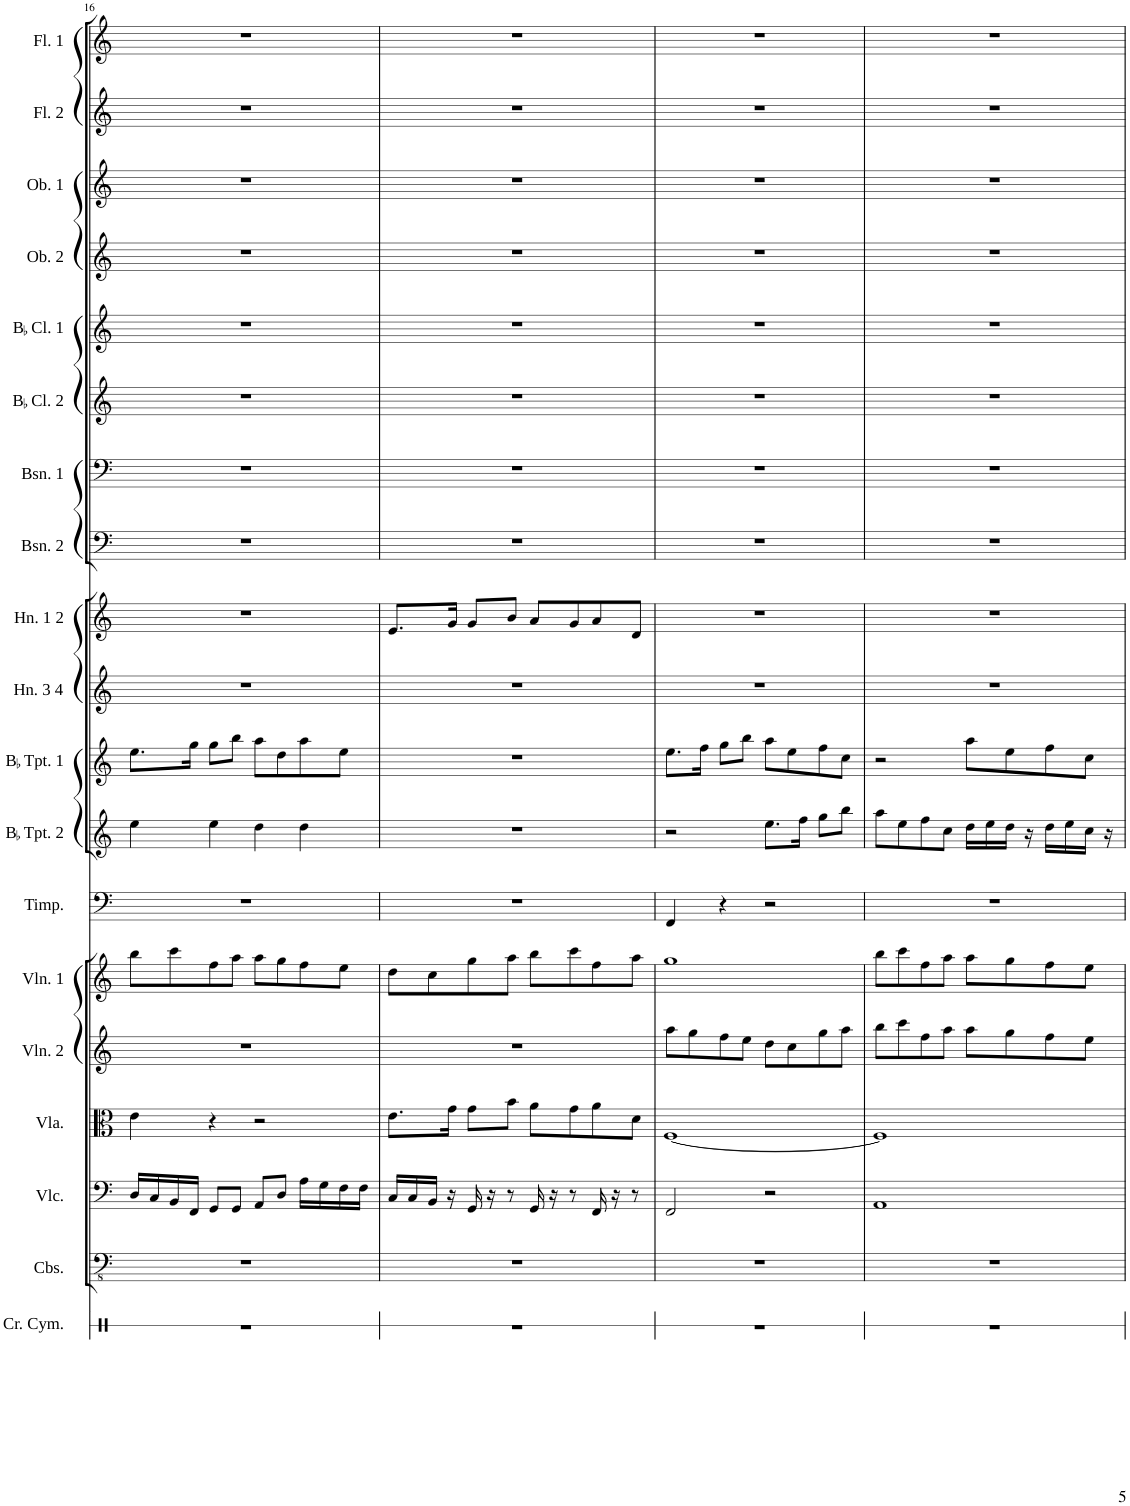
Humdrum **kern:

**kern	**kern	**kern	**kern	**kern	**kern	**kern	**kern	**kern	**kern	**kern	**kern	**kern	**kern	**kern	**kern	**kern	**kern	**kern
*part19	*part18	*part17	*part16	*part15	*part14	*part13	*part12	*part11	*part10	*part9	*part8	*part7	*part6	*part5	*part4	*part3	*part2	*part1
*staff19	*staff18	*staff17	*staff16	*staff15	*staff14	*staff13	*staff12	*staff11	*staff10	*staff9	*staff8	*staff7	*staff6	*staff5	*staff4	*staff3	*staff2	*staff1
*I"Crash Cymbal	*I"Contrabass	*I"Violoncello	*I"Viola	*I"Violin 2	*I"Violin 1	*I"Timpani	*I"BaccidentalFlat Trumpet 2	*I"BaccidentalFlat Trumpet 1	*I"Horn 3 4	*I"Horn 1 2	*I"Bassoon 2	*I"Bassoon 1	*I"BaccidentalFlat Clarinet 2	*I"BaccidentalFlat Clarinet 1	*I"Oboe 2	*I"Oboe 1	*I"Flute 2	*I"Flute 1
*I'Cr. Cym.	*I'Cbs.	*I'Vlc.	*I'Vla.	*I'Vln. 2	*I'Vln. 1	*I'Timp.	*I'BaccidentalFlat Tpt. 2	*I'BaccidentalFlat Tpt. 1	*I'Hn. 3 4	*I'Hn. 1 2	*I'Bsn. 2	*I'Bsn. 1	*I'BaccidentalFlat Cl. 2	*I'BaccidentalFlat Cl. 1	*I'Ob. 2	*I'Ob. 1	*I'Fl. 2	*I'Fl. 1
!!LO:PB:g=z
*clefX	*clefFv4	*clefF4	*clefC3	*clefG2	*clefG2	*clefF4	*clefG2	*clefG2	*clefG2	*clefG2	*clefF4	*clefF4	*clefG2	*clefG2	*clefG2	*clefG2	*clefG2	*clefG2
*	*	*	*	*	*	*	*ITrd1c2	*ITrd1c2	*ITrd4c7	*ITrd4c7	*	*	*ITrd1c2	*ITrd1c2	*	*	*	*
*k[]	*k[]	*k[]	*k[]	*k[]	*k[]	*k[]	*k[]	*k[]	*k[]	*k[]	*k[]	*k[]	*k[]	*k[]	*k[]	*k[]	*k[]	*k[]
*M4/4	*M4/4	*M4/4	*M4/4	*M4/4	*M4/4	*M4/4	*M4/4	*M4/4	*M4/4	*M4/4	*M4/4	*M4/4	*M4/4	*M4/4	*M4/4	*M4/4	*M4/4	*M4/4
=16	=16	=16	=16	=16	=16	=16	=16	=16	=16	=16	=16	=16	=16	=16	=16	=16	=16	=16
1r	1r	16D/LL	4e\	1r	8bb\L	1r	4ee\	8.ee\L	1r	1r	1r	1r	1r	1r	1r	1r	1r	1r
.	.	16C/	.	.	.	.	.	.	.	.	.	.	.	.	.	.	.	.
.	.	16BB/	.	.	8ccc\	.	.	.	.	.	.	.	.	.	.	.	.	.
.	.	16FF/JJ	.	.	.	.	.	16gg\Jk	.	.	.	.	.	.	.	.	.	.
.	.	8GG/L	4r	.	8ff\	.	4ee\	8gg\L	.	.	.	.	.	.	.	.	.	.
.	.	8GG/J	.	.	8aa\J	.	.	8bb\J	.	.	.	.	.	.	.	.	.	.
.	.	8AA/L	2r	.	8aa\L	.	4dd\	8aa\L	.	.	.	.	.	.	.	.	.	.
.	.	8D/J	.	.	8gg\	.	.	8dd\	.	.	.	.	.	.	.	.	.	.
.	.	16A\LL	.	.	8ff\	.	4dd\	8aa\	.	.	.	.	.	.	.	.	.	.
.	.	16G\	.	.	.	.	.	.	.	.	.	.	.	.	.	.	.	.
.	.	16F\	.	.	8ee\J	.	.	8ee\J	.	.	.	.	.	.	.	.	.	.
.	.	16F\JJ	.	.	.	.	.	.	.	.	.	.	.	.	.	.	.	.
=17	=17	=17	=17	=17	=17	=17	=17	=17	=17	=17	=17	=17	=17	=17	=17	=17	=17	=17
1r	1r	16C/LL	8.e\L	1r	8dd\L	1r	1r	1r	1r	8.e/L	1r	1r	1r	1r	1r	1r	1r	1r
.	.	16C/	.	.	.	.	.	.	.	.	.	.	.	.	.	.	.	.
.	.	16BB/JJ	.	.	8cc\	.	.	.	.	.	.	.	.	.	.	.	.	.
.	.	16r	16g\Jk	.	.	.	.	.	.	16g/Jk	.	.	.	.	.	.	.	.
.	.	16GG/	8g\L	.	8gg\	.	.	.	.	8g/L	.	.	.	.	.	.	.	.
.	.	16r	.	.	.	.	.	.	.	.	.	.	.	.	.	.	.	.
.	.	8r	8b\J	.	8aa\J	.	.	.	.	8b/J	.	.	.	.	.	.	.	.
.	.	16GG/	8a\L	.	8bb\L	.	.	.	.	8a/L	.	.	.	.	.	.	.	.
.	.	16r	.	.	.	.	.	.	.	.	.	.	.	.	.	.	.	.
.	.	8r	8g\	.	8ccc\	.	.	.	.	8g/	.	.	.	.	.	.	.	.
.	.	16FF/	8a\	.	8ff\	.	.	.	.	8a/	.	.	.	.	.	.	.	.
.	.	16r	.	.	.	.	.	.	.	.	.	.	.	.	.	.	.	.
.	.	8r	8d\J	.	8aa\J	.	.	.	.	8d/J	.	.	.	.	.	.	.	.
=18	=18	=18	=18	=18	=18	=18	=18	=18	=18	=18	=18	=18	=18	=18	=18	=18	=18	=18
1r	1r	2FF/	[1F	8aa\L	1gg	4FF/	2r	8.ee\L	1r	1r	1r	1r	1r	1r	1r	1r	1r	1r
.	.	.	.	8gg\	.	.	.	.	.	.	.	.	.	.	.	.	.	.
.	.	.	.	.	.	.	.	16ff\Jk	.	.	.	.	.	.	.	.	.	.
.	.	.	.	8ff\	.	4r	.	8gg\L	.	.	.	.	.	.	.	.	.	.
.	.	.	.	8ee\J	.	.	.	8bb\J	.	.	.	.	.	.	.	.	.	.
.	.	2r	.	8dd\L	.	2r	8.ee\L	8aa\L	.	.	.	.	.	.	.	.	.	.
.	.	.	.	8cc\	.	.	.	8ee\	.	.	.	.	.	.	.	.	.	.
.	.	.	.	.	.	.	16ff\Jk	.	.	.	.	.	.	.	.	.	.	.
.	.	.	.	8gg\	.	.	8gg\L	8ff\	.	.	.	.	.	.	.	.	.	.
.	.	.	.	8aa\J	.	.	8bb\J	8cc\J	.	.	.	.	.	.	.	.	.	.
=19	=19	=19	=19	=19	=19	=19	=19	=19	=19	=19	=19	=19	=19	=19	=19	=19	=19	=19
1r	1r	1AA	1F]	8bb\L	8bb\L	1r	8aa\L	2r	1r	1r	1r	1r	1r	1r	1r	1r	1r	1r
.	.	.	.	8ccc\	8ccc\	.	8ee\	.	.	.	.	.	.	.	.	.	.	.
.	.	.	.	8ff\	8ff\	.	8ff\	.	.	.	.	.	.	.	.	.	.	.
.	.	.	.	8aa\J	8aa\J	.	8cc\J	.	.	.	.	.	.	.	.	.	.	.
.	.	.	.	8aa\L	8aa\L	.	16dd\LL	8aa\L	.	.	.	.	.	.	.	.	.	.
.	.	.	.	.	.	.	16ee\	.	.	.	.	.	.	.	.	.	.	.
.	.	.	.	8gg\	8gg\	.	16dd\JJ	8ee\	.	.	.	.	.	.	.	.	.	.
.	.	.	.	.	.	.	16r	.	.	.	.	.	.	.	.	.	.	.
.	.	.	.	8ff\	8ff\	.	16dd\LL	8ff\	.	.	.	.	.	.	.	.	.	.
.	.	.	.	.	.	.	16ee\	.	.	.	.	.	.	.	.	.	.	.
.	.	.	.	8ee\J	8ee\J	.	16cc\JJ	8cc\J	.	.	.	.	.	.	.	.	.	.
.	.	.	.	.	.	.	16r	.	.	.	.	.	.	.	.	.	.	.
=	=	=	=	=	=	=	=	=	=	=	=	=	=	=	=	=	=	=
*-	*-	*-	*-	*-	*-	*-	*-	*-	*-	*-	*-	*-	*-	*-	*-	*-	*-	*-
